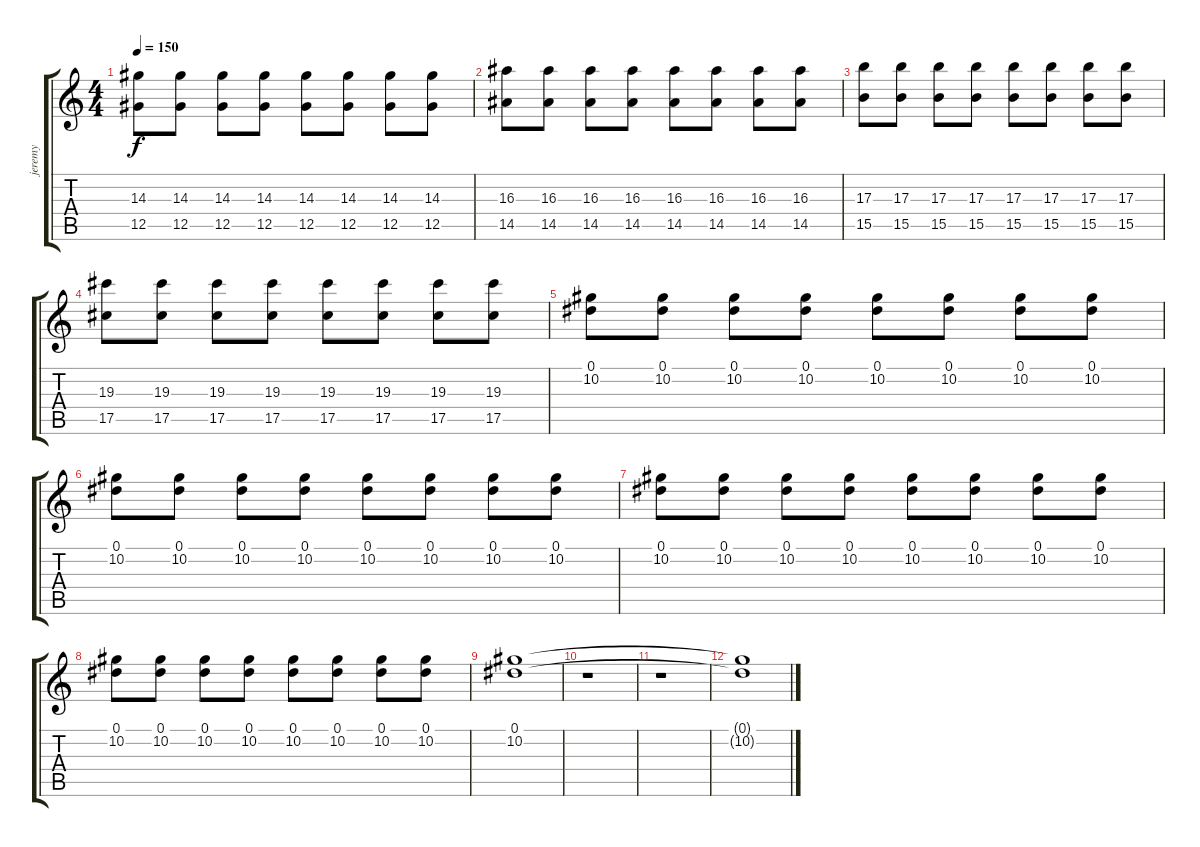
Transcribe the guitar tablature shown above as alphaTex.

\track ("jeremy" "jeremy") {instrument overdrivenguitar}
\staff {score tabs}
\tuning (Eb4 Bb3 Gb3 Db3 Ab2 Db2) {hide}
\ts (4 4)
\tempo 150
\clef g2
\ks c
(14.3 12.5).8{dy f} (14.3 12.5).8 (14.3 12.5).8 (14.3 12.5).8 (14.3 12.5).8 (14.3 12.5).8 (14.3 12.5).8 (14.3 12.5).8 |
(16.3 14.5).8 (16.3 14.5).8 (16.3 14.5).8 (16.3 14.5).8 (16.3 14.5).8 (16.3 14.5).8 (16.3 14.5).8 (16.3 14.5).8 |
(17.3 15.5).8 (17.3 15.5).8 (17.3 15.5).8 (17.3 15.5).8 (17.3 15.5).8 (17.3 15.5).8 (17.3 15.5).8 (17.3 15.5).8 |
(19.3 17.5).8 (19.3 17.5).8 (19.3 17.5).8 (19.3 17.5).8 (19.3 17.5).8 (19.3 17.5).8 (19.3 17.5).8 (19.3 17.5).8 |
(0.1 10.2).8 (0.1 10.2).8 (0.1 10.2).8 (0.1 10.2).8 (0.1 10.2).8 (0.1 10.2).8 (0.1 10.2).8 (0.1 10.2).8 |
(0.1 10.2).8 (0.1 10.2).8 (0.1 10.2).8 (0.1 10.2).8 (0.1 10.2).8 (0.1 10.2).8 (0.1 10.2).8 (0.1 10.2).8 |
(0.1 10.2).8 (0.1 10.2).8 (0.1 10.2).8 (0.1 10.2).8 (0.1 10.2).8 (0.1 10.2).8 (0.1 10.2).8 (0.1 10.2).8 |
(0.1 10.2).8 (0.1 10.2).8 (0.1 10.2).8 (0.1 10.2).8 (0.1 10.2).8 (0.1 10.2).8 (0.1 10.2).8 (0.1 10.2).8 |
(0.1 10.2).1 |
r.1 |
r.1 |
(0.1{t} 10.2{t}).1
